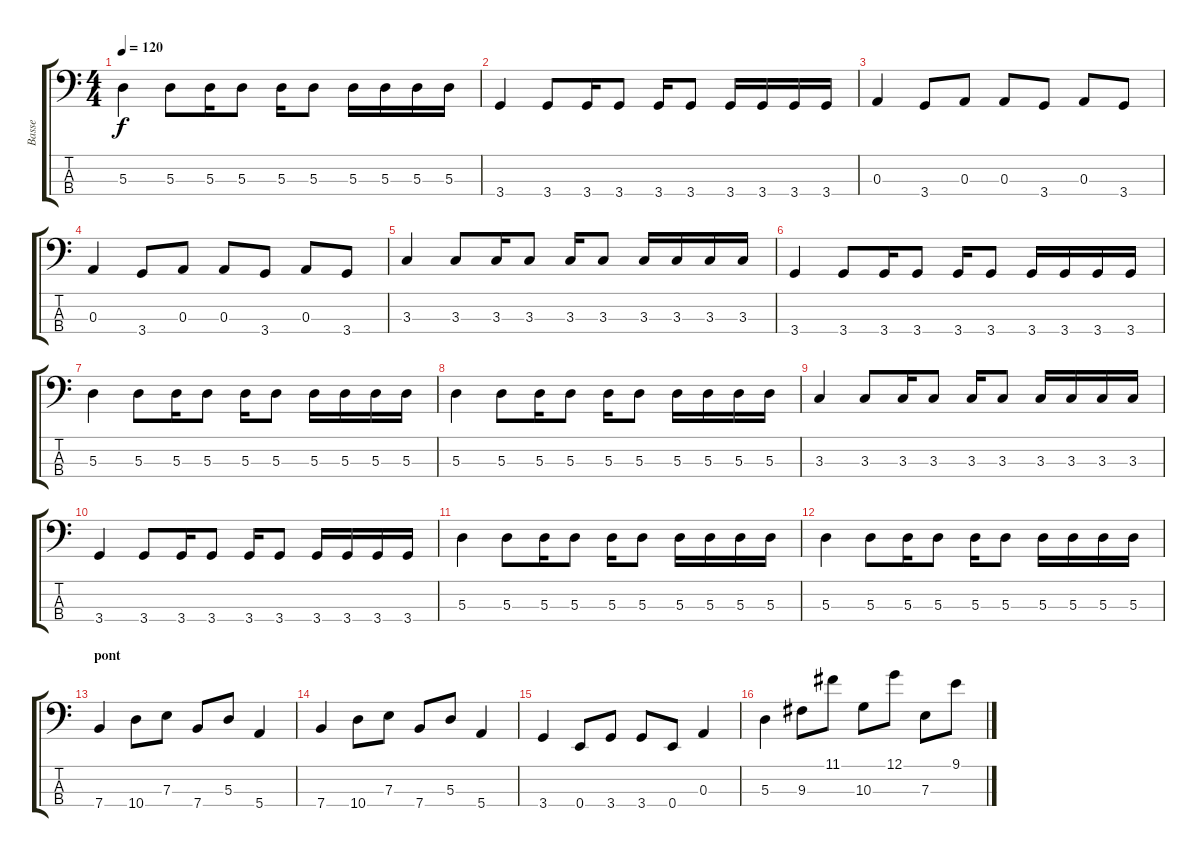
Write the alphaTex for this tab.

\track ("Basse" "Basse") {instrument electricbassfinger}
\staff {score tabs}
\tuning (G2 D2 A1 E1) {hide}
\ts (4 4)
\tempo 120
\clef f4
\ks c
5.3.4{dy f} 5.3.8 5.3.16 5.3.8 5.3.16 5.3.8 5.3.16 5.3.16 5.3.16 5.3.16 |
3.4.4 3.4.8 3.4.16 3.4.8 3.4.16 3.4.8 3.4.16 3.4.16 3.4.16 3.4.16 |
0.3.4 3.4.8 0.3.8 0.3.8 3.4.8 0.3.8 3.4.8 |
0.3.4 3.4.8 0.3.8 0.3.8 3.4.8 0.3.8 3.4.8 |
3.3.4 3.3.8 3.3.16 3.3.8 3.3.16 3.3.8 3.3.16 3.3.16 3.3.16 3.3.16 |
3.4.4 3.4.8 3.4.16 3.4.8 3.4.16 3.4.8 3.4.16 3.4.16 3.4.16 3.4.16 |
5.3.4 5.3.8 5.3.16 5.3.8 5.3.16 5.3.8 5.3.16 5.3.16 5.3.16 5.3.16 |
5.3.4 5.3.8 5.3.16 5.3.8 5.3.16 5.3.8 5.3.16 5.3.16 5.3.16 5.3.16 |
3.3.4 3.3.8 3.3.16 3.3.8 3.3.16 3.3.8 3.3.16 3.3.16 3.3.16 3.3.16 |
3.4.4 3.4.8 3.4.16 3.4.8 3.4.16 3.4.8 3.4.16 3.4.16 3.4.16 3.4.16 |
5.3.4 5.3.8 5.3.16 5.3.8 5.3.16 5.3.8 5.3.16 5.3.16 5.3.16 5.3.16 |
5.3.4 5.3.8 5.3.16 5.3.8 5.3.16 5.3.8 5.3.16 5.3.16 5.3.16 5.3.16 |
\section ("" "pont")
7.4.4 10.4.8 7.3.8 7.4.8 5.3.8 5.4.4 |
7.4.4 10.4.8 7.3.8 7.4.8 5.3.8 5.4.4 |
3.4.4 0.4.8 3.4.8 3.4.8 0.4.8 0.3.4 |
5.3.4 9.3.8 11.1.8 10.3.8 12.1.8 7.3.8 9.1.8
